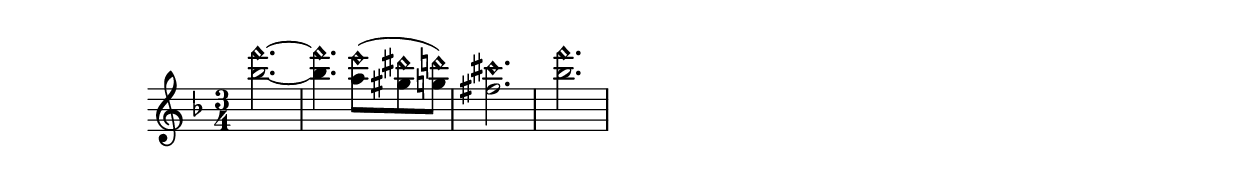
%% Do not edit this file; it is auto-generated from LSR http://lsr.dsi.unimi.it
%% This file is in the public domain.
\version "2.13.1"

\header {
  lsrtags = "unfretted-strings, tweaks-and-overrides"

  texidoc = "
Artificial harmonics using @code{\\harmonic} do not show dots.  To
override this behavior, set the context property @code{harmonicDots}.

"
  doctitle = "Dotted harmonics"
} % begin verbatim

\relative c''' {
  \time 3/4
  \key f \major
  \set harmonicDots = ##t
  <bes f'\harmonic>2. ~
  <bes f'\harmonic>4. <a e'\harmonic>8( <gis dis'\harmonic> <g d'\harmonic>)
  <fis cis'\harmonic>2.
  <bes f'\harmonic>2.
}
